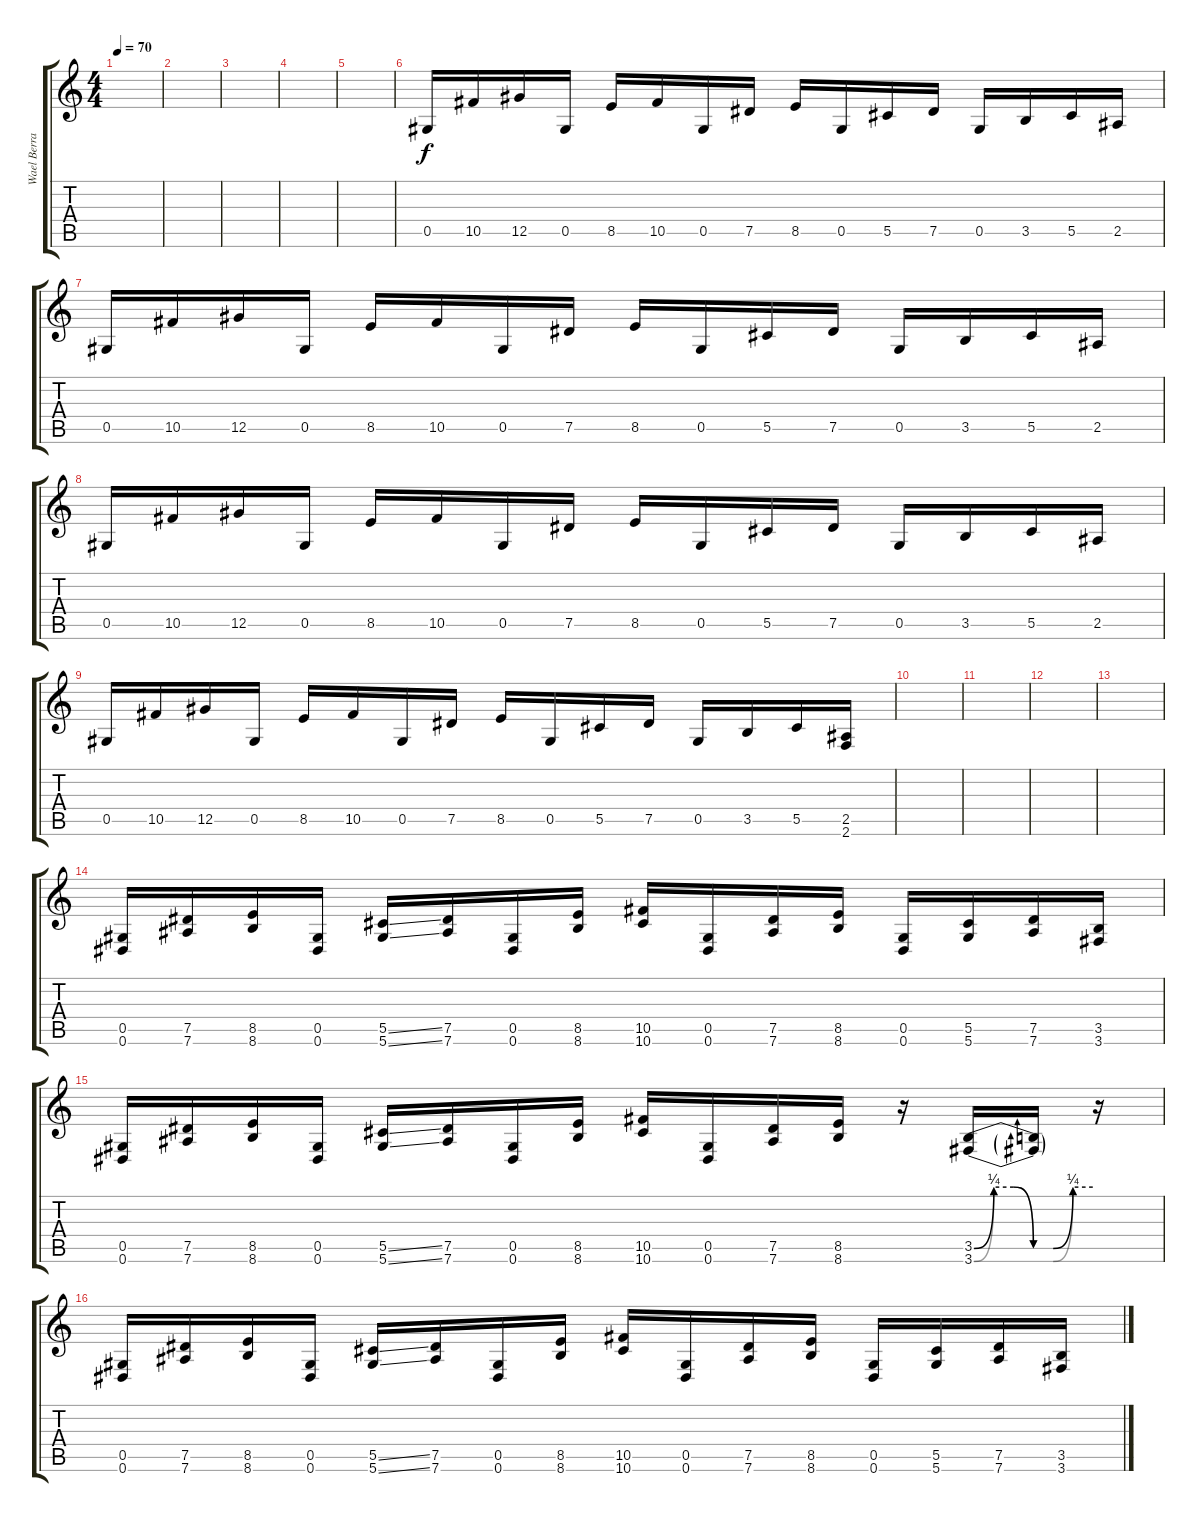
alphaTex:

\track ("Wael Berrais" "Wael Berra") {instrument overdrivenguitar}
\staff {score tabs}
\tuning (Eb4 Bb3 Gb3 Db3 Ab2 Eb2) {hide}
\ts (4 4)
\tempo 70
\clef g2
\ks c
|
|
|
|
|
0.5.16 10.5.16 12.5.16 0.5.16 8.5.16 10.5.16 0.5.16 7.5.16 8.5.16 0.5.16 5.5.16 7.5.16 0.5.16 3.5.16 5.5.16 2.5.16 |
0.5.16 10.5.16 12.5.16 0.5.16 8.5.16 10.5.16 0.5.16 7.5.16 8.5.16 0.5.16 5.5.16 7.5.16 0.5.16 3.5.16 5.5.16 2.5.16 |
0.5.16 10.5.16 12.5.16 0.5.16 8.5.16 10.5.16 0.5.16 7.5.16 8.5.16 0.5.16 5.5.16 7.5.16 0.5.16 3.5.16 5.5.16 2.5.16 |
0.5.16{instrument overdrivenguitar} 10.5.16 12.5.16 0.5.16 8.5.16 10.5.16 0.5.16 7.5.16 8.5.16 0.5.16 5.5.16 7.5.16 0.5.16 3.5.16 5.5.16 (2.5 2.6).16 |
|
|
|
|
(0.5 0.6).16 (7.5 7.6).16 (8.5 8.6).16 (0.5 0.6).16 (5.5{ss} 5.6{ss}).16 (7.5 7.6).16 (0.5 0.6).16 (8.5 8.6).16 (10.5 10.6).16 (0.5 0.6).16 (7.5 7.6).16 (8.5 8.6).16 (0.5 0.6).16 (5.5 5.6).16 (7.5 7.6).16 (3.5 3.6).16 |
(0.5 0.6).16 (7.5 7.6).16 (8.5 8.6).16 (0.5 0.6).16 (5.5{ss} 5.6{ss}).16 (7.5 7.6).16 (0.5 0.6).16 (8.5 8.6).16 (10.5 10.6).16 (0.5 0.6).16 (7.5 7.6).16 (8.5 8.6).16 r.16 (3.5{be (custom 0 0 10 1 20 1 30 0 40 0 50 1 60 1)} 3.6{be (custom 0 0 10 1 20 1 30 0 40 0 50 1 60 1)}).16 (3.5{t} 3.6{t}).16 r.16 |
(0.5 0.6).16 (7.5 7.6).16 (8.5 8.6).16 (0.5 0.6).16 (5.5{ss} 5.6{ss}).16 (7.5 7.6).16 (0.5 0.6).16 (8.5 8.6).16 (10.5 10.6).16 (0.5 0.6).16 (7.5 7.6).16 (8.5 8.6).16 (0.5 0.6).16 (5.5 5.6).16 (7.5 7.6).16 (3.5 3.6).16
